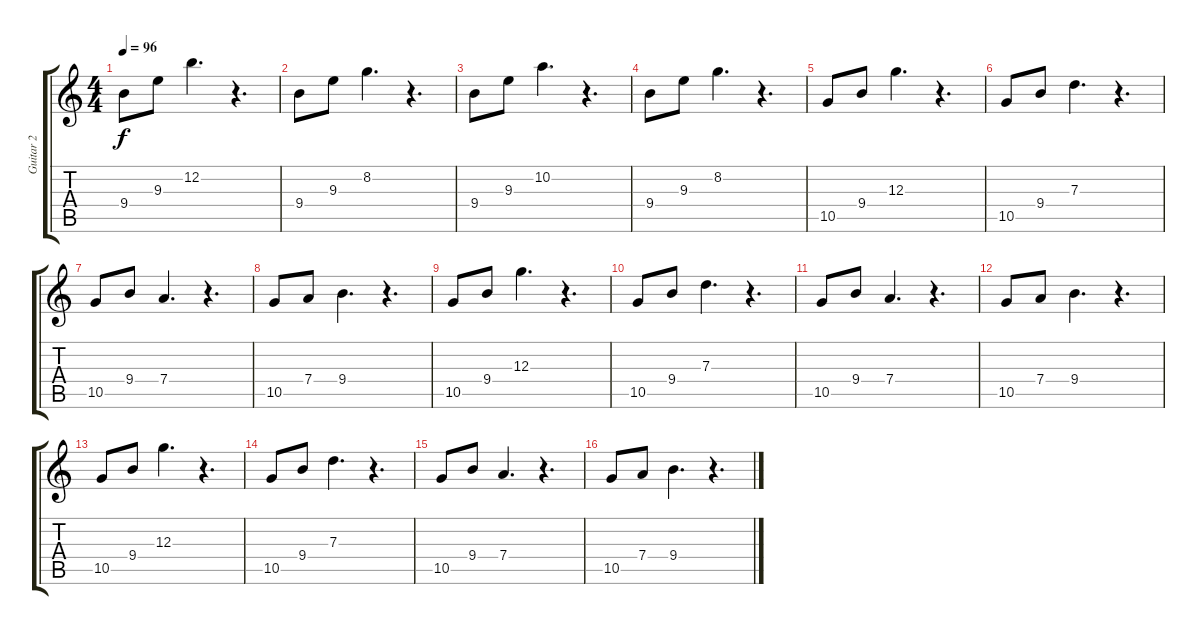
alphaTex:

\track ("Guitar 2" "Guitar 2") {instrument electricguitarclean}
\staff {score tabs}
\tuning (E4 B3 G3 D3 A2 E2) {hide}
\ts (4 4)
\tempo 96
\clef g2
\ks c
9.4.8{dy f} 9.3.8 12.2.4{d} r.4{d} |
9.4.8 9.3.8 8.2.4{d} r.4{d} |
9.4.8 9.3.8 10.2.4{d} r.4{d} |
9.4.8 9.3.8 8.2.4{d} r.4{d} |
10.5.8 9.4.8 12.3.4{d} r.4{d} |
10.5.8 9.4.8 7.3.4{d} r.4{d} |
10.5.8 9.4.8 7.4.4{d} r.4{d} |
10.5.8 7.4.8 9.4.4{d} r.4{d} |
10.5.8 9.4.8 12.3.4{d} r.4{d} |
10.5.8 9.4.8 7.3.4{d} r.4{d} |
10.5.8 9.4.8 7.4.4{d} r.4{d} |
10.5.8 7.4.8 9.4.4{d} r.4{d} |
10.5.8 9.4.8 12.3.4{d} r.4{d} |
10.5.8 9.4.8 7.3.4{d} r.4{d} |
10.5.8 9.4.8 7.4.4{d} r.4{d} |
10.5.8 7.4.8 9.4.4{d} r.4{d}
